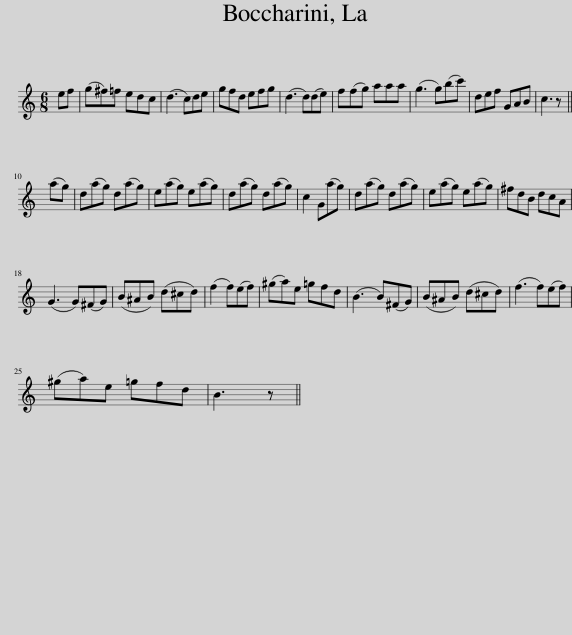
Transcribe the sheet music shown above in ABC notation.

X:1
L:1/8
M:6/8
I:linebreak $
K:C
V:1 treble
V:1
 ef | (g^f)=f edc | (d3 c)de | gfd efg | (d3 d)(de) | %5
 f(fg) aaa | (g3 g)(bc') | def GAB | c3 z ||$ (ag) | %10
 d(ag) d(ag) | e(ag) e(ag) | d(ag) d(ag) | c2 G(ag) | d(ag) d(ag) | %15
 e(ag) e(ag) | ^fdB dcA |$ (G3 G)(^FG) | (B^AB) (d^cd) | (f2 f)(ef) | %20
 (^ga)e =gfd | (B3 B)(^FG) | (B^AB) (d^cd) | (f3 f)(ef) |$ (^ga)e =gfd | %25
 B3 z || %26
